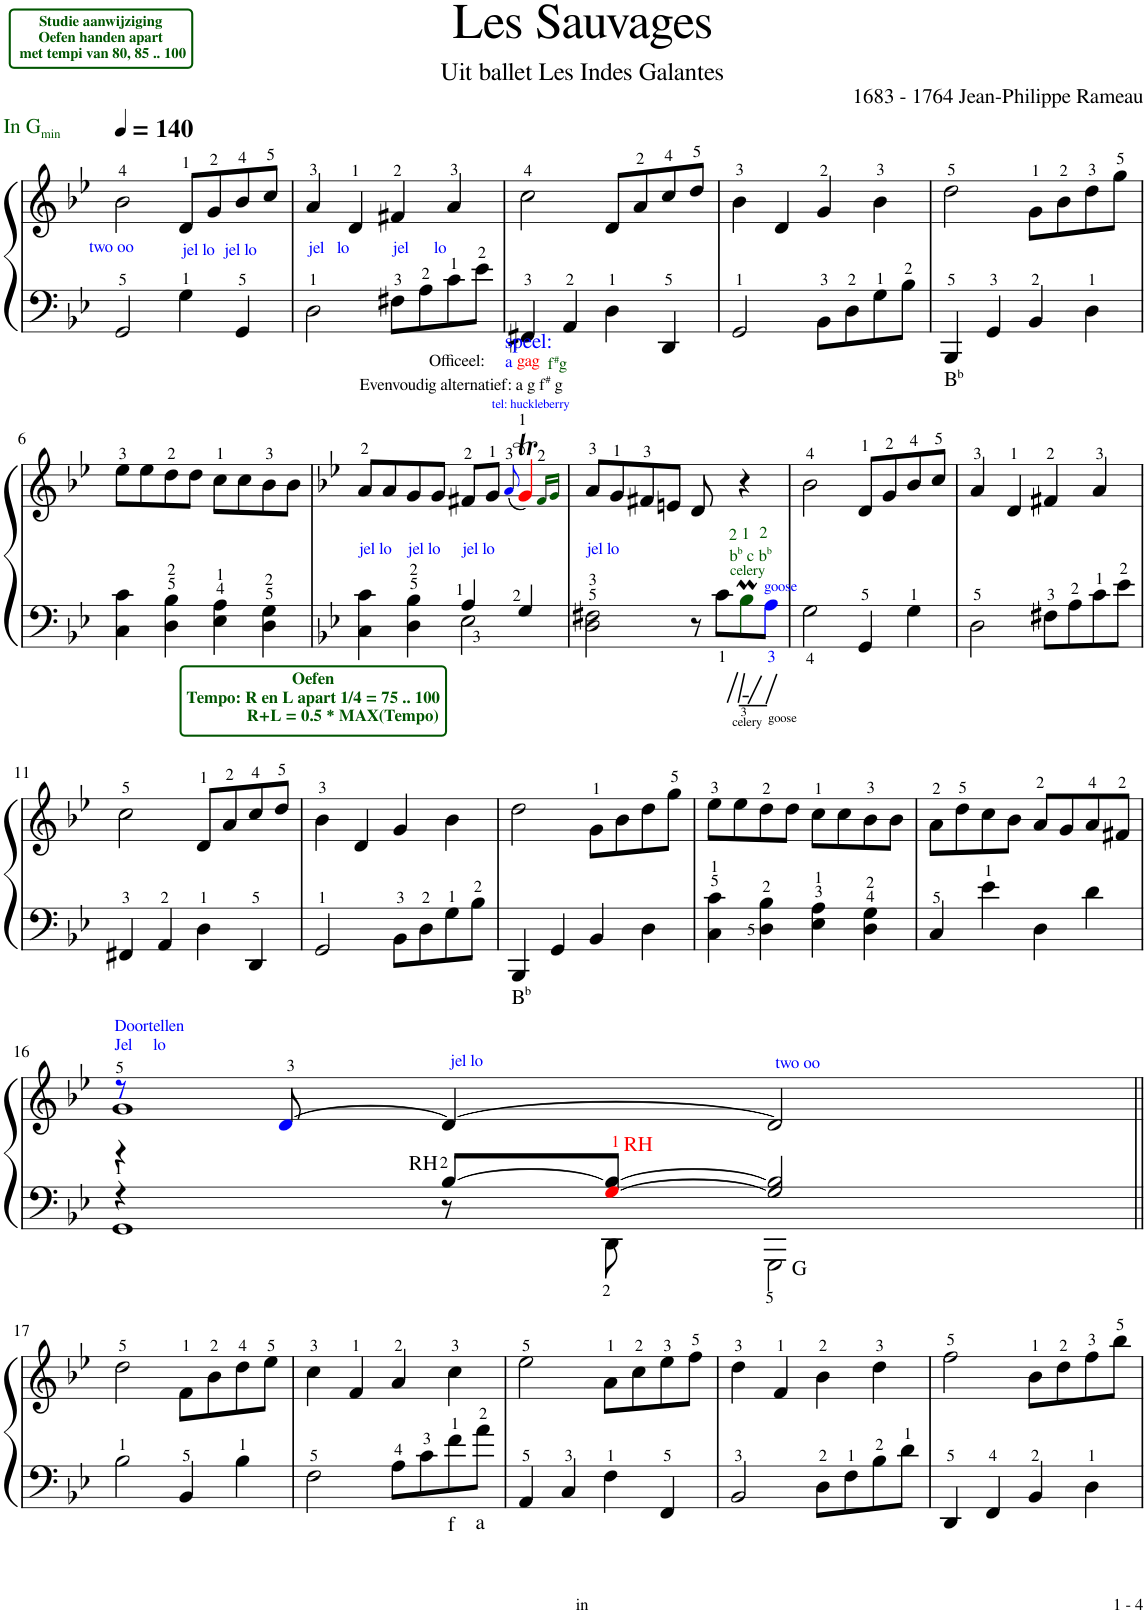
**kern	**kern
*part2	*part1
*staff2	*staff1
*I"Piano	*I"Piano
*I'Pno	*I'Pno
*clefF4	*clefG2
*k[b-e-]	*k[b-e-]
=1	=1
!	!LO:TX:b:color=#0000FF:t=two oo
!	!LO:TX:a:B:color=#005500:t=Studie aanwijziging
!	!LO:TX:a:t=Oefen handen apart
!	!LO:TX:a:t=met tempi van 80, 85 .. 100
!	!LO:TX:a:color=#005500:t=In G
!	!LO:TX:a:t=min
2GG/	2b-\
!	!LO:TX:b:color=#0000FF:t=jel lo  jel lo
4G\	8d/L
.	8g/
4GG/	8b-/
.	8cc/J
=2	=2
!	!LO:TX:b:color=#0000FF:t=jel   lo
2D\	4a/
.	4d/
!	!LO:TX:b:color=#0000FF:t=jel      lo
8F#X\L	4f#X/
8A\	.
8c\	4a/
8e-\J	.
=3	=3
4FF#X/	2cc\
4AA/	.
4D\	8d/L
.	8a/
4DD/	8cc/
.	8dd/J
=4	=4
2GG/	4b-\
.	4d/
8BB-\L	4g/
8D\	.
8G\	4b-\
8B-\J	.
=5	=5
!LO:TX:b:t=B	!
!LO:TX:b:t=b	!
4BBB-/	2dd\
4GG/	.
4BB-/	8g\L
.	8b-\
4D\	8dd\
.	8gg\J
!!LO:LB:g=z
=6	=6
4C\ 4c\	8ee-\L
.	8ee-\
4D\ 4B-\	8dd\
.	8dd\J
4E-\ 4A\	8cc\L
.	8cc\
4D\ 4G\	8b-\
.	8b-\J
=7	=7
*k[b-e-]	*k[b-e-]
*^	*
!	!	!LO:TX:b:color=#0000FF:t=jel lo
4C\ 4c\	2ryy	8a/L
.	.	8a/
!	!	!LO:TX:b:color=#0000FF:t=jel lo
4D\ 4B-\	.	8g/
.	.	8g/J
!	!	!LO:TX:a:t=Evenvoudig alternatief&colon; a g f
!	!	!LO:TX:a:t=#
!	!	!LO:TX:a:t=g
!	!	!LO:TX:b:color=#0000FF:t=jel lo
4A/	2E-\	8f#X/L
!	!	!LO:TX:a:color=#0000FF:t=tel&colon; huckleberry
.	.	8g/J
.	.	(8qai/
!	!	!LO:TX:a:color=#0000FF:t=speel&colon;
!	!	!LO:TX:a:t=a
!	!	!LO:TX:a:color=#FF0000:t=gag
!	!	!LO:TX:a:color=#005500:t=f
!	!	!LO:TX:a:t=#
!	!	!LO:TX:a:t=g
!	!	!LO:TX:a:t=Officeel&colon;
4G/	.	4gTj/)
*v	*v	*
.	16qf#Z/LL
.	16qgZ/JJ
=8	=8
!	!LO:TX:b:color=#0000FF:t=jel lo
2D\ 2F#X\	8a/L
.	8g/
.	8f#X/
.	8en/J
8r	8d/
8c<\L	8ryy
!LO:TX:a:color=#005500:t=b	!
!LO:TX:a:t=b	!
!LO:TX:a:t=c b	!
!LO:TX:a:t=b	!
!LO:TX:a:color=#005500:t=celery	!
!LO:TX:b:t=celery	!
!LO:TX:b:t=3	!
8B-M<<<Z\	4r
!LO:TX:a:color=#0000FF:t=goose	!
!LO:TX:b:t=goose	!
8A<i\J	.
=9	=9
2G<\	2b-\
4GG/	8d/L
.	8g/
4G\	8b-/
.	8cc/J
=10	=10
2D\	4a/
.	4d/
8F#X\L	4f#X/
8A\	.
8c\	4a/
8e-\J	.
!!LO:LB:g=z
=11	=11
4FF#X/	2cc\
4AA/	.
4D\	8d/L
.	8a/
4DD/	8cc/
.	8dd/J
=12	=12
!	!LO:TX:a:B:color=#005500:t=Oefen
!	!LO:TX:a:t=Tempo&colon; R en L apart 1/4 = 75 .. 100
!	!LO:TX:a:t=R+L = 0.5 * MAX(Tempo)
2GG/	4b-\
.	4d/
8BB-\L	4g/
8D\	.
8G\	4b-\
8B-\J	.
=13	=13
!LO:TX:b:t=B	!
!LO:TX:b:t=b	!
4BBB-/	2dd\
4GG/	.
4BB-/	8g\L
.	8b-\
4D\	8dd\
.	8gg\J
=14	=14
4C\ 4c\	8ee-\L
.	8ee-\
4D\ 4B-\	8dd\
.	8dd\J
4E-\ 4A\	8cc\L
.	8cc\
4D\ 4G\	8b-\
.	8b-\J
=15	=15
4C/	8a\L
.	8dd\
4e-\	8cc\
.	8b-\J
4D\	8a/L
.	8g/
4d\	8a/
.	8f#X/J
!!LO:LB:g=z
=16	=16
*^	*^
*	*^	*	*
!	!	!	!LO:TX:a:color=#0000FF:t=Doortellen	!
!	!	!	!LO:TX:a:t=Jel     lo	!
4r	4r	1GG	8r	1g
.	.	.	[8di/	.
!LO:TX:a:t=RH	!	!	!	!
!LO:TX:a:color=#0000FF:t=jel lo	!	!	!	!
[8B-/L	8r	.	4d/_	.
!LO:TX:a:color=#FF0000:t=RH	!	!	!	!
[8Gj/ 8B-/_J	8DD\	.	.	.
!	!	!	!LO:TX:a:color=#0000FF:t=two oo	!
!LO:TX:b:t=G	!	!	!	!
2G/] 2B-/]	2GGG\	.	2d/]	.
*v	*v	*v	*	*
*	*v	*v
!!LO:LB:g=z
=17||	=17||
2B-\	2dd\
4BB-/	8f\L
.	8b-\
4B-\	8dd\
.	8ee-\J
=18	=18
2F\	4cc\
.	4f/
8A\L	4a/
8c\	.
!LO:TX:b:t=f	!
8f\	4cc\
!LO:TX:b:t=a	!
8a\J	.
=19	=19
4AA/	2ee-\
4C/	.
4F\	8a\L
.	8cc\
4FF/	8ee-\
.	8ff\J
=20	=20
2BB-/	4dd\
.	4f/
8D\L	4b-\
8F\	.
8B-\	4dd\
8d\J	.
=21	=21
4DD/	2ff\
4FF/	.
4BB-/	8b-\L
.	8dd\
4D\	8ff\
.	8bb-\J
=	=
*-	*-
